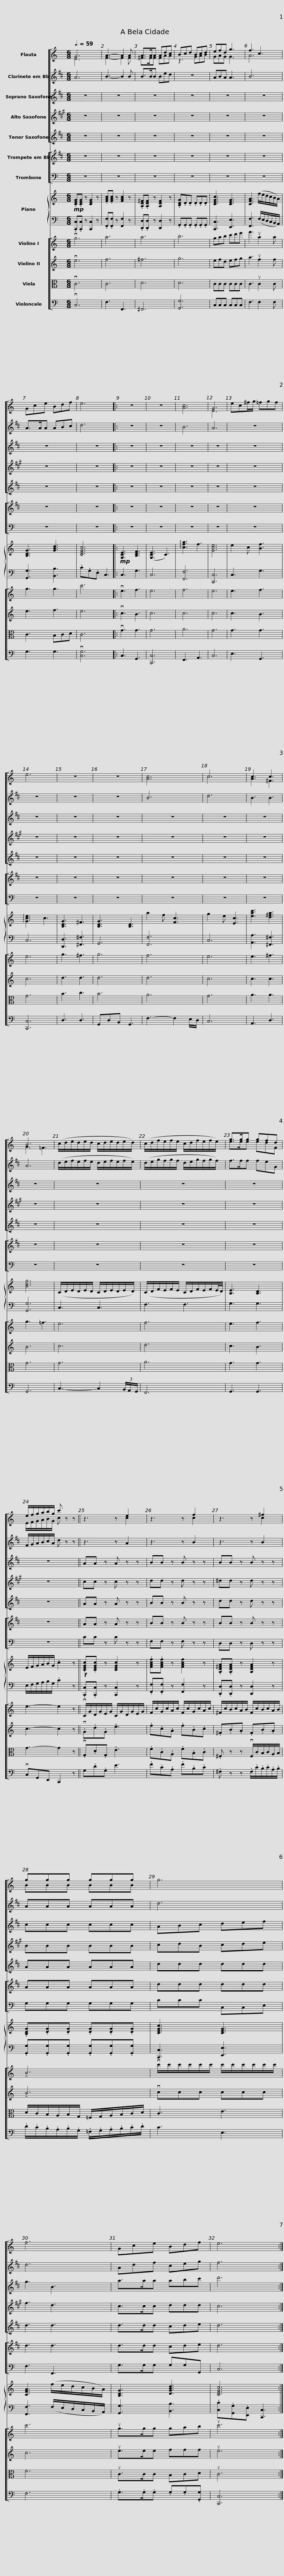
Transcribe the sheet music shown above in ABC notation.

X:1
%%score [ ( 1 2 ) 3 4 5 6 ] [ 7 8 ] { 9 | 10 } [ 11 12 13 14 ]
L:1/8
Q:3/8=59
M:6/8
I:linebreak $
K:C
V:1 treble
V:2 treble
V:3 treble transpose=-2
V:4 treble transpose=-2
V:5 treble transpose=-9
V:6 treble transpose=-14
V:7 treble transpose=-2
V:8 bass
V:9 treble
V:10 bass
V:11 treble
V:12 treble
V:13 alto
V:14 bass
V:1
 G6 | A3- A2 A | A>AA Adc | Bcd Bcd | efd g3 |$ %5
 f3 c3 | Gce Bdf | e6 |: z6 | z6 | %10
 [Ac]6 | G6 |$ ec^f/g/ =fgf | e6 | z6 | %15
 z6 | [Ac]6 | c6 | c3 c3 |$ B6 | %20
 (c/d/e/d/e/d/ c/d/e/d/e/d/) | (c/d/f/e/f/e/ c/d/f/e/f/e/) | g>gg gfd |$ e/f/g/a/b/g/ c' z z || z3 z e2 | %25
 z3 z f2 | z3 z ^f2 |$ ggg ggg | g6 |$ f6 | %30
 Gce Bdf | e6 :| %32
V:2
 E6 | F3- F2 F | ^F>FF FAA | z3 GAB | GAG G3 |$ %5
 A6 | x6 | x6 |: x6 | x6 | %10
 x6 | E6 |$ x6 | x6 | x6 | %15
 x6 | x6 | c6 | A3 ^F3 |$ G3 =F3 | %20
 x6 | x6 | e>ee edF |$ E/F/G/A/B/G/ c z z || x3 x c2 | %25
 x3 x c2 | x3 x c2 |$ BBB BBB | x6 |$ x6 | %30
 x6 | x6 :| %32
V:3
[K:D] A6 | B3- B2 B | B>BB Bed | z6 | ABA A3 |$ %5
 B6 | A>AA ABc | d6 |: z6 | z6 | %10
 B6 | A6 |$ z6 | z6 | z6 | %15
 z6 | B6 | d6 | B3 B3 |$ A6 | %20
 (d/e/f/e/f/e/ d/e/f/e/f/e/) | (d/e/g/f/g/f/ d/e/g/f/g/f/) | f>ff feG |$ F/G/A/B/c/A/ d z z || z3 z A2 | %25
 z3 z B2 | z3 z B2 |$ AAA AAA | d6 |$ d6 | %30
 Adf ceg | f6 :| %32
V:4
[K:D] z6 | z6 | z6 | z6 | z6 |$ %5
 z6 | z6 | z6 |: z6 | z6 | %10
 z6 | z6 |$ z6 | z6 | z6 | %15
 z6 | z6 | z6 | z6 |$ z6 | %20
 z6 | z6 | z6 |$ z6 || AA z A z z | %25
 BB z B z z | BB z B z z |$ ccc ccc | ABc def |$ g3 B3 | %30
 a>aa abc' | d'6 :| %32
V:5
[K:A] z6 | z6 | z6 | z6 | z6 |$ %5
 z6 | z6 | z6 |: z6 | z6 | %10
 z6 | z6 |$ z6 | z6 | z6 | %15
 z6 | z6 | z6 | z6 |$ z6 | %20
 z6 | z6 | z6 |$ z6 || cc z c z z | %25
 dd z d z z | ^dd z d z z |$ BBB BBB | cdB cde |$ f3 d3 | %30
 c>cc ddd | c6 :| %32
V:6
[K:D] z6 | z6 | z6 | z6 | z6 |$ %5
 z6 | z6 | z6 |: z6 | z6 | %10
 z6 | z6 |$ z6 | z6 | z6 | %15
 z6 | z6 | z6 | z6 |$ z6 | %20
 z6 | z6 | z6 |$ z6 || AA z A z z | %25
 BB z B z z | dd z d z z |$ AAA AAA | ddd ddd |$ d3 d3 | %30
 d>dd cde | d6 :| %32
V:7
[K:D] z6 | z6 | z6 | z6 | z6 |$ %5
 z6 | z6 | z6 |: z6 | z6 | %10
 z6 | z6 |$ z6 | z6 | z6 | %15
 z6 | z6 | z6 | z6 |$ z6 | %20
 z6 | z6 | z6 |$ z6 || AA z A z z | %25
 BB z B z z | BB z B z z |$ AAA AAA | ddd ddd |$ d3 d3 | %30
 d>dd cde | d6 :| %32
V:8
 z6 | z6 | z6 | z6 | z6 |$ %5
 z6 | z6 | z6 |: z6 | z6 | %10
 z6 | z6 |$ z6 | z6 | z6 | %15
 z6 | z6 | z6 | z6 |$ z6 | %20
 z6 | z6 | z6 |$ z6 || CC z C z z | %25
 F,F, z F, z z | D,D, z D, z z |$ G,G,G, G,G,G, | CCC C,C,E, |$ F,3 F,,3 | %30
 G,>G,G, G,G,G,, | C,6 :| %32
V:9
!mp! .[CEG].[CEG] z [CEG]2 z | .[FAc].[FAc] z [FAc]2 z | .[A,D^F].[A,DF] z [A,DF]2 z | .[B,DG].D.D .D.D.D | [CEGc]3 [CEG]3 |$ %5
 [CFA]3 (f/e/d/c/B/A/) | [B,DG]3 [GBd]3 | [CEGc]6 |:!mp! [G,CE]3 [B,DF]3 | ([G,CE]3 C3) | %10
 !arpeggio![cfa]3 f3 | [Gce]6 |$ e2 c [Bf]3 | !arpeggio![Gce]3 c3 | [B,DG]3 ^F3 | %15
 [B,DG]3 [B,D]3 | a2 f [Fc]3 | g2 e [Ec]3 | [eac']3 [d^fa]3 |$ [Bdg]6 | %20
 (C/D/E/D/E/D/ C/D/E/D/E/D/) | (C/D/F/E/F/E/ C/D/F/E/F/E/4D/4) | [B,E]3 [B,D]3 |$ E/F/G/A/B/G/ .c2 z ||!f! .[CEGc].[CEGc] z [CEGc]2 z | %25
 .[FAcf].[FAcf] z [FAcf]2 z | .[A,D^FA].[A,DFA] z [A,DFA]2 z |$ .[B,DG].[DG].[DG] .[DG].[DG].[DG] | [CEGc]3 [CEG]3 |$ [CFA]3 (f/e/d/c/B/A/) | %30
 [B,DG]3 [DGBd]3 | [CEGc]6 :| %32
V:10
 .[C,,C,].[C,,C,] z [C,,C,]2 z | .[F,,F,].[F,,F,] z [F,,F,]2 z | .[D,,D,].[D,,D,] z [D,,D,]2 z | .G,,.G,,.G,, .G,,.G,,.G,, | [C,,C,]3 [E,,E,]3 |$ %5
 [F,,F,]3 (F,/E,/D,/C,/B,,/A,,/) | [G,,G,]3 [B,,B,]3 | .C.G,.E, C,3 |: C,3 G,3 | C,6 | %10
 [F,,F,]6 | [C,,C,]6 |$ C,3 G,3 | C,6 | [D,,D,]3 [^F,,^F,]3 | %15
 G,,6 | [F,,F,]6 | C,6 | [A,,A,]3 [^F,,^F,]3 |$ [G,,G,]6 | %20
 C,3 C,3 | F,3 F,3 | G,3 G,3 |$ E,/F,/G,/A,/B,/G,/ .C2 z || .[C,,C,].[C,,C,] z [C,,C,]2 z | %25
 .[F,,F,].[F,,F,] z [F,,F,]2 z | .[D,,D,].[D,,D,] z [D,,D,]2 z |$ .[G,,G,].[G,,G,].[G,,G,] .[G,,G,].[G,,G,].[G,,G,] | [C,,C,]3 [E,,E,]3 |$ [F,,F,]3 (F,/E,/D,/C,/B,,/A,,/) | %30
 [G,,G,]3 [B,,B,]3 | .[C,C].[G,,G,].[E,,E,] [C,,C,]3 :| %32
V:11
 vg6 | a6 | a6 | b6 | gab c'd'e' |$ %5
 f'3 ua2 a | g3 g3 | c'6 |: ve3 f3 | e6 | %10
 f6 | e6 |$ e3 f3 | e6 | g3 ^f3 | %15
 g6 | f6 | e6 | e3 ^f3 |$ g3 =f3 | %20
 e6 | f6 | e3 f3 |$ e3- e2 z || vC/G/D/G/E/G/ C/G/D/G/E/G/ | %25
 F/c/G/c/A/c/ F/c/G/c/A/c/ | ^F/c/B/c/A/B/ F/c/B/c/A/B/ |$ !tenuto!B6 | vc'/c'/c'/c'/c'/c'/ c'/c'/c'/c'/c'/c'/ |$ c'6 | %30
 ug>gg gab | uc'6 :| %32
V:12
 ve6 | f6 | ^f6 | g6 | efd efg |$ %5
 a3 uf2 f | e3 f3 | e6 |: vc3 B3 | c6 | %10
 c6 | c6 |$ c3 B3 | c6 | d3 d3 | %15
 d6 | d6 | c6 | c3 c3 |$ B6 | %20
 c6 | d6 | c3 B3 |$ c3- c2 z || .vG.d.G !tenuto!e3 | %25
 .f.c.A .f.B.c | .^F.B.A .F.B.A |$ !tenuto!B6 | vccc ccc |$ c6 | %30
 ue>ee fff | ue6 :| %32
V:13
 vC6 | C6 | D6 | D6 | CCC CCC |$ %5
 C3 uC2 C | C3 B,CD | C6 |: vG3 G3 | G6 | %10
 A6 | G6 |$ G3 G3 | G6 | B3 c3 | %15
 B6 | A6 | G6 | A3 A3 |$ G6 | %20
 G6 | A6 | G3 G3 |$ G3- G2 z || .vG,.D.G, !tenuto!E3 | %25
 .F.C.A, .F.B,.C | .^F, z z vF,/C/B,/C/A,/B,/ |$ D/C/B,/A,/B,/G,/ =F,/G,/A,/B,/C/D/ | C3 E3 |$ F6 | %30
 uC>CC B,CD | uC6 :| %32
V:14
 vC,6 | F,3 F,,3 | ^F,,6 | [G,,G,]6 | C,C,C, C,C,C, |$ %5
 F,3 F,2 F, | G,3 G,3 | v[C,G,]6 |: C,3 G,,3 | [C,,C,]6 | %10
 F,,3 A,,3 | C,6 |$ E,3 G,,3 | [C,,C,]6 | D,3 D,3 | %15
 G,,D,B,, G,,3 | F,3- F,2 E,/D,/ | C,6 | A,,3 D,3 |$ G,,6 | %20
 C,3- C,2 (3B,,/A,,/G,,/ | F,,6 | G,,3 G,,3 |$ vC,G,,E,, C,,2 z || G,.D.G, E3 | %25
 .F.C.A, .F.B,.C | .^F, z z .F,/.C/.B,/.C/.A,/.B,/ |$ .D/.C/.B,/.A,/.B,/.G,/ .=F,/.G,/.A,/.B,/.C/.D/ | C3 E,3 |$ F,6 | %30
 .G,>.G,.G, .G,.G,.[G,,G,] | [C,,C,]6 :| %32
